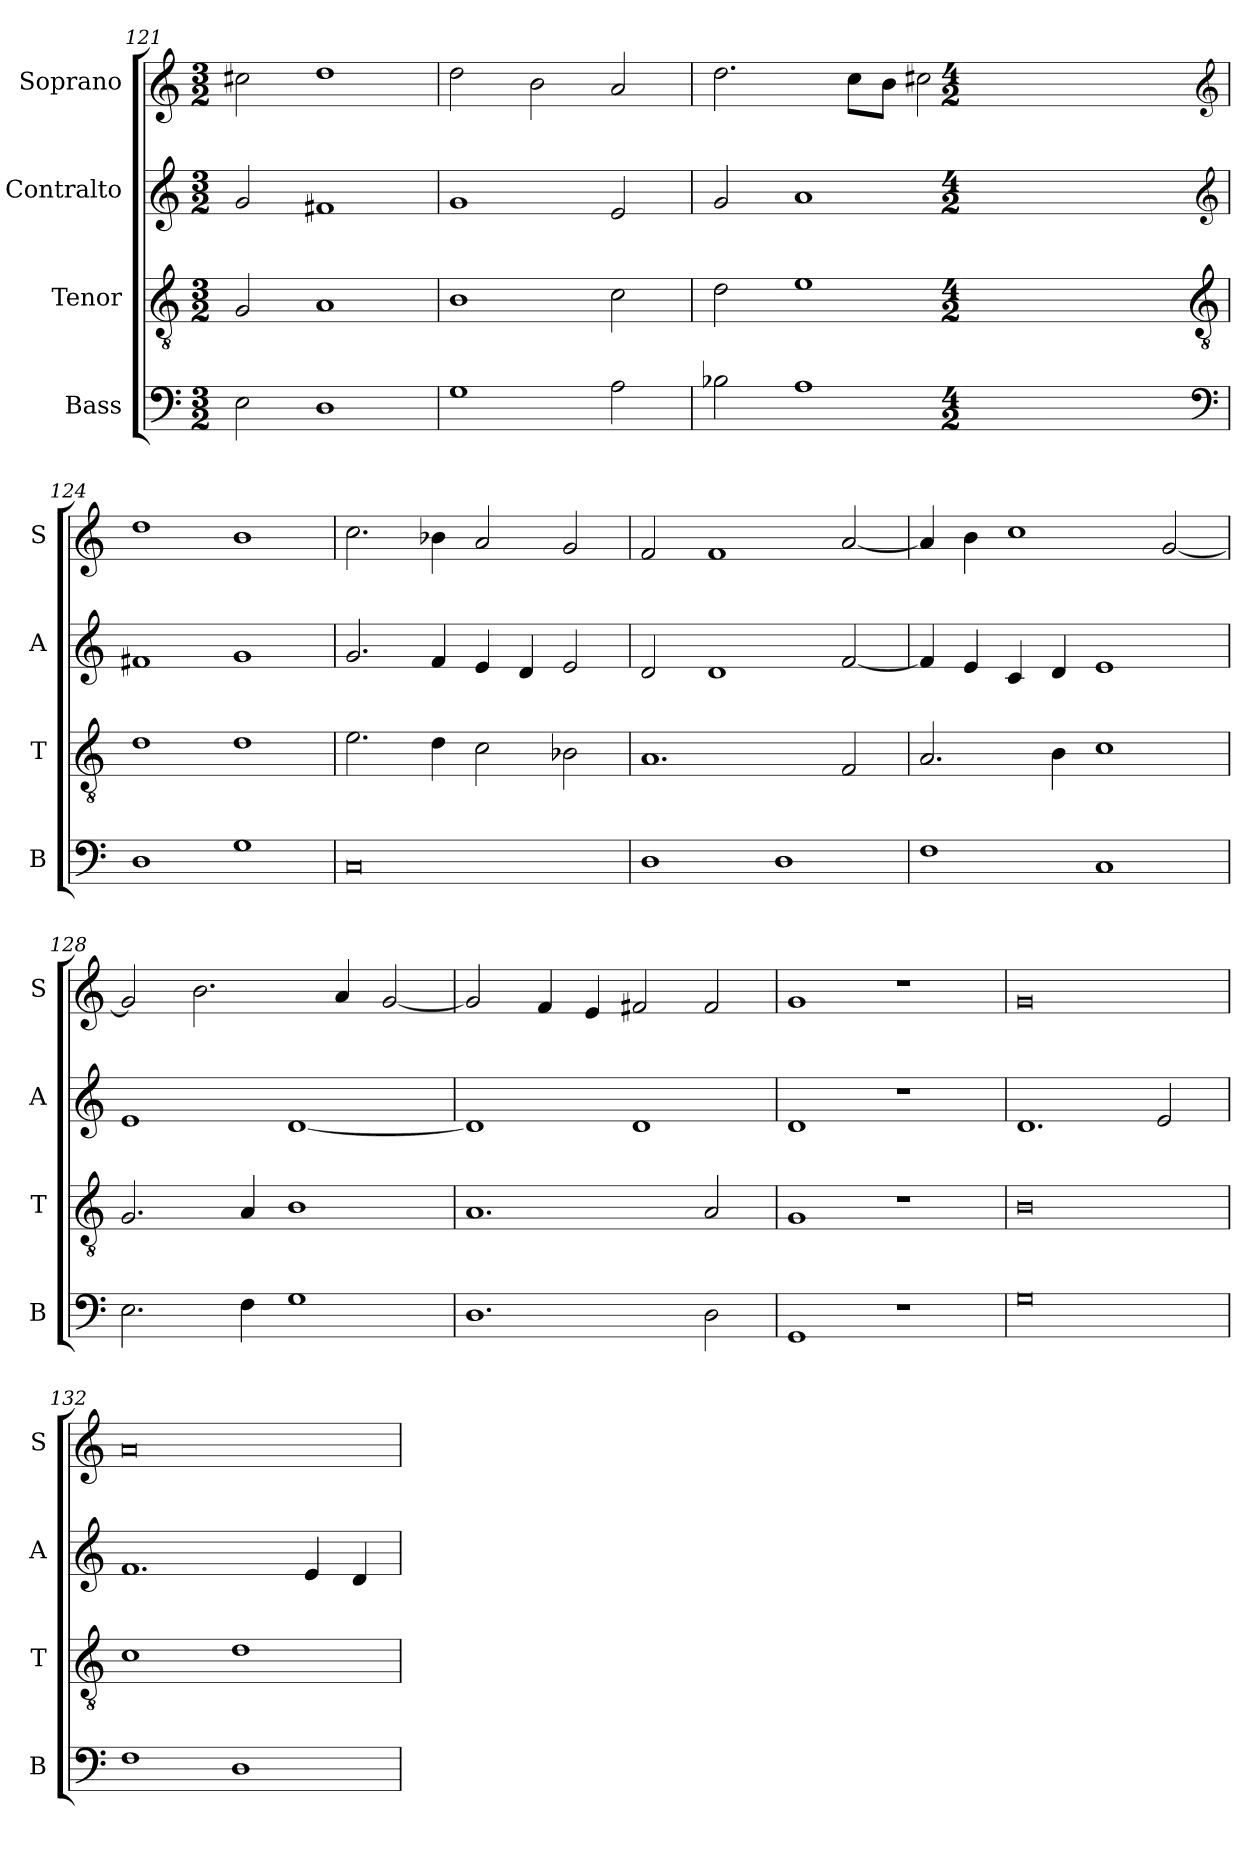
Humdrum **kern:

**kern	**kern	**kern	**kern
*part4	*part3	*part2	*part1
*staff4	*staff3	*staff2	*staff1
*I"Bass	*I"Tenor	*I"Contralto	*I"Soprano
*I'B	*I'T	*I'A	*I'S
*clefF4	*clefGv2	*clefG2	*clefG2
*k[]	*k[]	*k[]	*k[]
*G:mix	*G:mix	*G:mix	*G:mix
*M3/2	*M3/2	*M3/2	*M3/2
=121	=121	=121	=121
2E	2G	2g	2cc#X
1D	1A	1f#X	1dd
=122	=122	=122	=122
1G	1B	1g	2dd
.	.	.	2b
2A	2c	2e	2a
=123	=123	=123	=123
2B-X	2d	2g	2.dd
1A	1e	1a	.
.	.	.	8cc\L
.	.	.	8b\J
.	.	.	2cc#X
*clefF4	*clefGv2	*clefG2	*clefG2
*k[]	*k[]	*k[]	*k[]
*G:mix	*G:mix	*G:mix	*G:mix
*M4/2	*M4/2	*M4/2	*M4/2
=124	=124	=124	=124
1D	1d	1f#X	1dd
1G	1d	1g	1b
=125	=125	=125	=125
0C	2.e	2.g	2.cc
.	4d	4f	4b-X
.	2c	4e	2a
.	.	4d	.
.	2B-X	2e	2g
=126	=126	=126	=126
1D	1.A	2d	2f
.	.	1d	1f
1D	.	.	.
.	2F	[2f	[2a
=127	=127	=127	=127
1F	2.A	4f]	4a]
.	.	4e	4b
.	.	4c	1cc
.	4B	4d	.
1C	1c	1e	.
.	.	.	[2g
=128	=128	=128	=128
2.E	2.G	1e	2g]
.	.	.	2.b
4F	4A	.	.
1G	1B	[1d	.
.	.	.	4a
.	.	.	[2g
=129	=129	=129	=129
1.D	1.A	1d]	2g]
.	.	.	4f
.	.	.	4e
.	.	1d	2f#X
2D	2A	.	2f#
=130	=130	=130	=130
1GG	1G	1d	1g
1r	1r	1r	1r
=131	=131	=131	=131
0G	0B	1.d	0g
.	.	2e	.
=132	=132	=132	=132
1F	1c	1.f	0a
1D	1d	.	.
.	.	4e	.
.	.	4d	.
=	=	=	=
*-	*-	*-	*-
